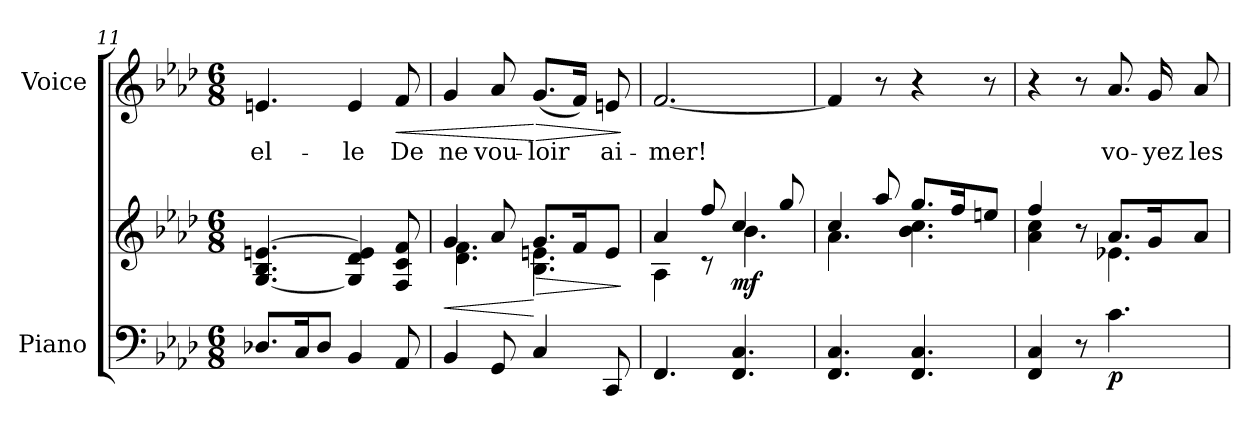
**kern	**kern	**dynam	**kern	**text	**dynam
*part2	*part2	*part2	*part1	*part1	*part1
*staff3	*staff2	*staff2/3	*staff1	*staff1	*staff1
*I"Piano	*	*	*I"Voice	*	*
*I'Pno	*	*	*	*	*
!!LO:LB:g=z
*clefF4	*clefG2	*	*clefG2	*	*
*k[b-e-a-d-]	*k[b-e-a-d-]	*	*k[b-e-a-d-]	*	*
*M6/8	*M6/8	*	*M6/8	*	*
=11	=11	=11	=11	=11	=11
!	!	!	!	!LO:LY:b	!
8.D-X/L	[4.G/ 4.B-/ [4.en/	.	4.en/	-el-	.
16C/K	.	.	.	.	.
8D-/J	.	.	.	.	.
!	!	!	!	!LO:LY:b	!
4BB-/	4G/] 4d-/ 4e/]	.	4e/	-le	.
!	!	!	!	!LO:LY:b	!LO:HP:b
8AA-/	8F/ 8c/ 8f/	.	8f/	De	<
=12	=12	=12	=12	=12	=12
!	!	!LO:HP:b	!	!LO:LY:b	!
*	*^	*	*	*	*
4BB-/	4g/	4.d-\ 4.f\	<	4g/	ne	.
!	!	!	!	!	!LO:LY:b	!
8GG/	8a-/	.	.	8a-/	vou-	.
!	!	!	!LO:HP:n=1:b	!	!LO:LY:b	!LO:HP:n=1:b
4C/	8.g/L	4.B-\ 4.en\	[ >	(8.g/L	-loir	[ >
.	16f/K	.	.	16f/Jk)	.	.
!	!	!	!	!	!LO:LY:b	!
8CC/	8e/J	.	.	8en/	ai-	.
*	*v	*v	*	*	*	*
.	.	]	.	.	]
=13	=13	=13	=13	=13	=13
*	*^	*	*	*	*
!	!	!	!	!	!LO:LY:b	!
4.FF/	4a-/	4A-\	.	[2.f/	-mer!	.
.	8ff/	8r	.	.	.	.
!	!	!	!LO:DY:b	!	!	!
4.FF/ 4.C/	4cc/	4.b-\	mf	.	.	.
.	8gg/	.	.	.	.	.
=14	=14	=14	=14	=14	=14	=14
4.FF/ 4.C/	4cc/	4.a-\	.	4f/]	.	.
.	8aa-/	.	.	8r	.	.
4.FF/ 4.C/	8.gg/L	4.b-\ 4.cc\	.	4r	.	.
.	16ff/K	.	.	.	.	.
.	8een/J	.	.	8r	.	.
=15	=15	=15	=15	=15	=15	=15
4FF/ 4C/	4ff/	4a-\ 4cc\	.	4r	.	.
8r	8r	8ryy	.	8r	.	.
!	!	!	!LO:DY:b=2	!	!LO:LY:b	!
4.c\	8.a-/L	4.e-X\	p	8.a-/	vo-	.
!	!	!	!	!	!LO:LY:b	!
.	16g/K	.	.	16g/	-yez	.
!	!	!	!	!	!LO:LY:b	!
.	8a-/J	.	.	8a-/	les	.
*	*v	*v	*	*	*	*
=	=	=	=	=	=
*-	*-	*-	*-	*-	*-
